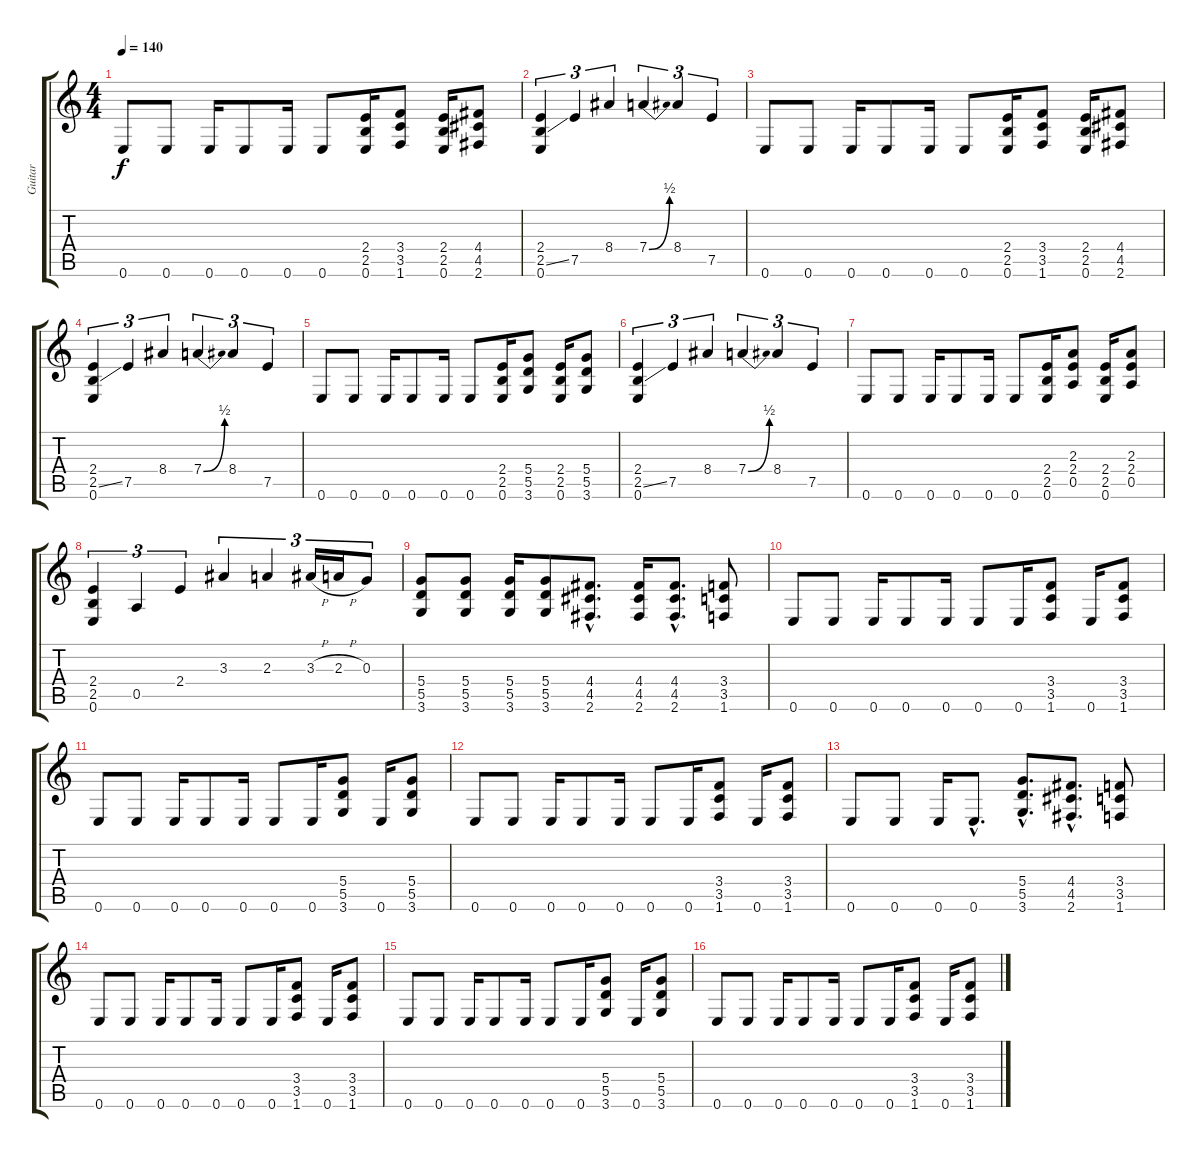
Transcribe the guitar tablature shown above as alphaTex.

\track ("Guitar" "Guitar") {instrument distortionguitar}
\staff {score tabs}
\tuning (E4 B3 G3 D3 A2 E2) {hide}
\ts (4 4)
\tempo 140
\clef g2
\ks c
0.6.8{dy f} 0.6.8 0.6.16 0.6.8 0.6.16 0.6.8 (2.4 2.5 0.6).16 (3.4 3.5 1.6).8 (2.4 2.5 0.6).16 (4.4 4.5 2.6).8 |
(2.4 2.5{ss} 0.6).4{tu (3 2)} 7.5.4{tu (3 2)} 8.4.4{tu (3 2)} 7.4{be (bend 0 0 60 2)}.4{tu (3 2)} 8.4.4{tu (3 2)} 7.5.4{tu (3 2)} |
0.6.8 0.6.8 0.6.16 0.6.8 0.6.16 0.6.8 (2.4 2.5 0.6).16 (3.4 3.5 1.6).8 (2.4 2.5 0.6).16 (4.4 4.5 2.6).8 |
(2.4 2.5{ss} 0.6).4{tu (3 2)} 7.5.4{tu (3 2)} 8.4.4{tu (3 2)} 7.4{be (bend 0 0 60 2)}.4{tu (3 2)} 8.4.4{tu (3 2)} 7.5.4{tu (3 2)} |
0.6.8 0.6.8 0.6.16 0.6.8 0.6.16 0.6.8 (2.4 2.5 0.6).16 (5.4 5.5 3.6).8 (2.4 2.5 0.6).16 (5.4 5.5 3.6).8 |
(2.4 2.5{ss} 0.6).4{tu (3 2)} 7.5.4{tu (3 2)} 8.4.4{tu (3 2)} 7.4{be (bend 0 0 60 2)}.4{tu (3 2)} 8.4.4{tu (3 2)} 7.5.4{tu (3 2)} |
0.6.8 0.6.8 0.6.16 0.6.8 0.6.16 0.6.8 (2.4 2.5 0.6).16 (2.3 2.4 0.5).8 (2.4 2.5 0.6).16 (2.3 2.4 0.5).8 |
(2.4 2.5 0.6).4{tu (3 2)} 0.5.4{tu (3 2)} 2.4.4{tu (3 2)} 3.3.4{tu (3 2)} 2.3.4{tu (3 2)} 3.3{h}.16{tu (3 2)} 2.3{h}.16{tu (3 2)} 0.3.8{tu (3 2)} |
(5.4 5.5 3.6).8 (5.4 5.5 3.6).8 (5.4 5.5 3.6).16 (5.4 5.5 3.6).8 (4.4{hac} 4.5{hac} 2.6{hac}).8{d} (4.4 4.5 2.6).16 (4.4{hac} 4.5{hac} 2.6{hac}).8{d} (3.4 3.5 1.6).8 |
0.6.8 0.6.8 0.6.16 0.6.8 0.6.16 0.6.8 0.6.16 (3.4 3.5 1.6).8 0.6.16 (3.4 3.5 1.6).8 |
0.6.8 0.6.8 0.6.16 0.6.8 0.6.16 0.6.8 0.6.16 (5.4 5.5 3.6).8 0.6.16 (5.4 5.5 3.6).8 |
0.6.8 0.6.8 0.6.16 0.6.8 0.6.16 0.6.8 0.6.16 (3.4 3.5 1.6).8 0.6.16 (3.4 3.5 1.6).8 |
0.6.8 0.6.8 0.6.16 0.6{hac}.8{d} (5.4{hac} 5.5{hac} 3.6{hac}).8{d} (4.4{hac} 4.5{hac} 2.6{hac}).8{d} (3.4 3.5 1.6).8 |
0.6.8 0.6.8 0.6.16 0.6.8 0.6.16 0.6.8 0.6.16 (3.4 3.5 1.6).8 0.6.16 (3.4 3.5 1.6).8 |
0.6.8 0.6.8 0.6.16 0.6.8 0.6.16 0.6.8 0.6.16 (5.4 5.5 3.6).8 0.6.16 (5.4 5.5 3.6).8 |
0.6.8 0.6.8 0.6.16 0.6.8 0.6.16 0.6.8 0.6.16 (3.4 3.5 1.6).8 0.6.16 (3.4 3.5 1.6).8
